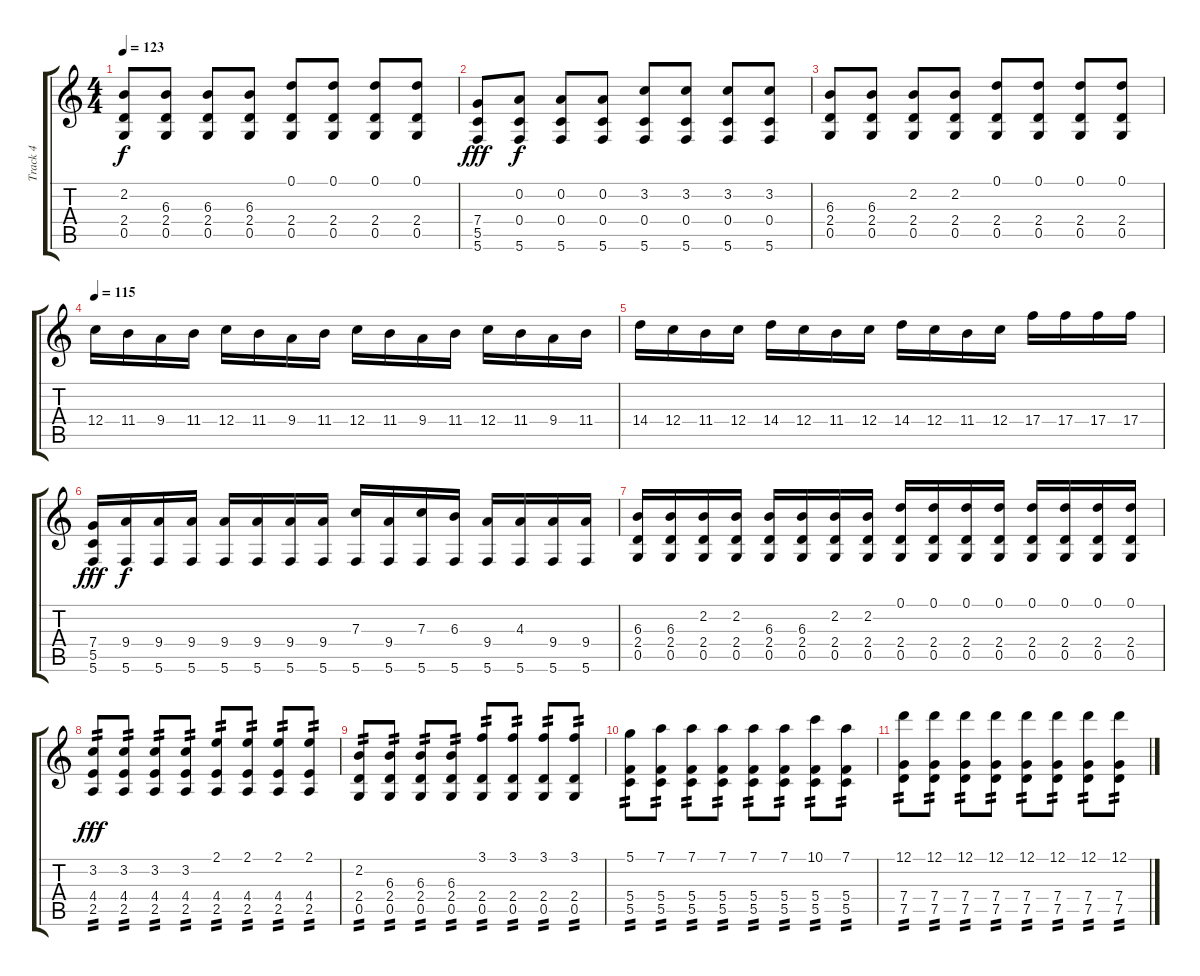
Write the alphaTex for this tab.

\track ("Track 4" "Track 4") {instrument overdrivenguitar}
\staff {score tabs}
\tuning (D4 A3 F3 C3 G2 C2) {hide}
\ts (4 4)
\tempo 123
\clef g2
\ks c
(2.2 2.4 0.5).8{dy f} (6.3 2.4 0.5).8 (6.3 2.4 0.5).8 (6.3 2.4 0.5).8 (0.1 2.4 0.5).8 (0.1 2.4 0.5).8 (0.1 2.4 0.5).8 (0.1 2.4 0.5).8 |
(7.4 5.5 5.6).8{dy fff} (0.2 0.4 5.6).8{dy f} (0.2 0.4 5.6).8 (0.2 0.4 5.6).8 (3.2 0.4 5.6).8 (3.2 0.4 5.6).8 (3.2 0.4 5.6).8 (3.2 0.4 5.6).8 |
(6.3 2.4 0.5).8 (6.3 2.4 0.5).8 (2.2 2.4 0.5).8 (2.2 2.4 0.5).8 (0.1 2.4 0.5).8 (0.1 2.4 0.5).8 (0.1 2.4 0.5).8 (0.1 2.4 0.5).8 |
\tempo 115
12.4.16 11.4.16 9.4.16 11.4.16 12.4.16 11.4.16 9.4.16 11.4.16 12.4.16 11.4.16 9.4.16 11.4.16 12.4.16 11.4.16 9.4.16 11.4.16 |
14.4.16 12.4.16 11.4.16 12.4.16 14.4.16 12.4.16 11.4.16 12.4.16 14.4.16 12.4.16 11.4.16 12.4.16 17.4.16 17.4.16 17.4.16 17.4.16 |
(7.4 5.5 5.6).16{dy fff} (9.4 5.6).16{dy f} (9.4 5.6).16 (9.4 5.6).16 (9.4 5.6).16 (9.4 5.6).16 (9.4 5.6).16 (9.4 5.6).16 (7.3 5.6).16 (9.4 5.6).16 (7.3 5.6).16 (6.3 5.6).16 (9.4 5.6).16 (4.3 5.6).16 (9.4 5.6).16 (9.4 5.6).16 |
(6.3 2.4 0.5).16 (6.3 2.4 0.5).16 (2.2 2.4 0.5).16 (2.2 2.4 0.5).16 (6.3 2.4 0.5).16 (6.3 2.4 0.5).16 (2.2 2.4 0.5).16 (2.2 2.4 0.5).16 (0.1 2.4 0.5).16 (0.1 2.4 0.5).16 (0.1 2.4 0.5).16 (0.1 2.4 0.5).16 (0.1 2.4 0.5).16 (0.1 2.4 0.5).16 (0.1 2.4 0.5).16 (0.1 2.4 0.5).16 |
(3.2 4.4 2.5).8{tp 2 dy fff} (3.2 4.4 2.5).8{tp 2} (3.2 4.4 2.5).8{tp 2} (3.2 4.4 2.5).8{tp 2} (2.1 4.4 2.5).8{tp 2} (2.1 4.4 2.5).8{tp 2} (2.1 4.4 2.5).8{tp 2} (2.1 4.4 2.5).8{tp 2} |
(2.2 2.4 0.5).8{tp 2} (6.3 2.4 0.5).8{tp 2} (6.3 2.4 0.5).8{tp 2} (6.3 2.4 0.5).8{tp 2} (3.1 2.4 0.5).8{tp 2} (3.1 2.4 0.5).8{tp 2} (3.1 2.4 0.5).8{tp 2} (3.1 2.4 0.5).8{tp 2} |
(5.1 5.4 5.5).8{tp 2} (7.1 5.4 5.5).8{tp 2} (7.1 5.4 5.5).8{tp 2} (7.1 5.4 5.5).8{tp 2} (7.1 5.4 5.5).8{tp 2} (7.1 5.4 5.5).8{tp 2} (10.1 5.4 5.5).8{tp 2} (7.1 5.4 5.5).8{tp 2} |
(12.1 7.4 7.5).8{tp 2} (12.1 7.4 7.5).8{tp 2} (12.1 7.4 7.5).8{tp 2} (12.1 7.4 7.5).8{tp 2} (12.1 7.4 7.5).8{tp 2} (12.1 7.4 7.5).8{tp 2} (12.1 7.4 7.5).8{tp 2} (12.1 7.4 7.5).8{tp 2}
